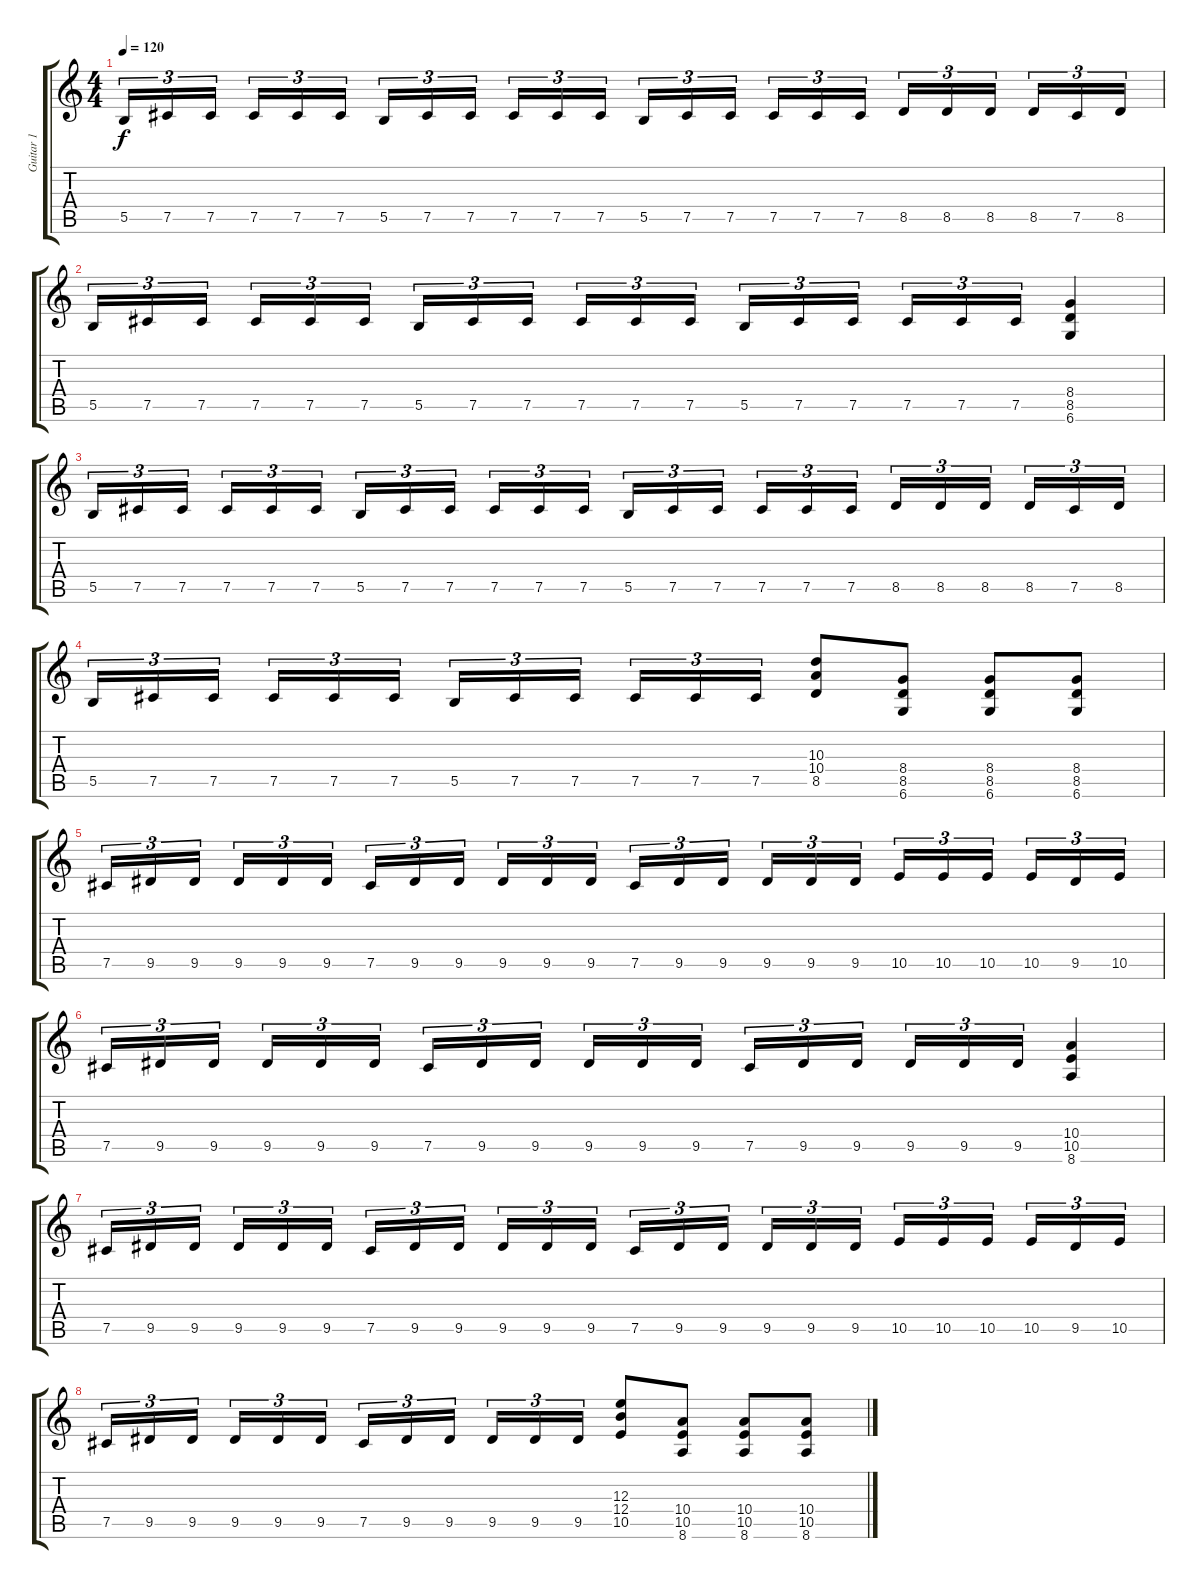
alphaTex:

\track ("Guitar 1" "Guitar 1") {instrument distortionguitar}
\staff {score tabs}
\tuning (Db4 Ab3 E3 B2 Gb2 Db2) {hide}
\ts (4 4)
\tempo 120
\clef g2
\ks c
5.5.16{tu (3 2) dy f} 7.5.16{tu (3 2)} 7.5.16{tu (3 2) beam splitsecondary} 7.5.16{tu (3 2)} 7.5.16{tu (3 2)} 7.5.16{tu (3 2)} 5.5.16{tu (3 2)} 7.5.16{tu (3 2)} 7.5.16{tu (3 2) beam splitsecondary} 7.5.16{tu (3 2)} 7.5.16{tu (3 2)} 7.5.16{tu (3 2)} 5.5.16{tu (3 2)} 7.5.16{tu (3 2)} 7.5.16{tu (3 2) beam splitsecondary} 7.5.16{tu (3 2)} 7.5.16{tu (3 2)} 7.5.16{tu (3 2)} 8.5.16{tu (3 2)} 8.5.16{tu (3 2)} 8.5.16{tu (3 2) beam splitsecondary} 8.5.16{tu (3 2)} 7.5.16{tu (3 2)} 8.5.16{tu (3 2)} |
5.5.16{tu (3 2)} 7.5.16{tu (3 2)} 7.5.16{tu (3 2) beam splitsecondary} 7.5.16{tu (3 2)} 7.5.16{tu (3 2)} 7.5.16{tu (3 2)} 5.5.16{tu (3 2)} 7.5.16{tu (3 2)} 7.5.16{tu (3 2) beam splitsecondary} 7.5.16{tu (3 2)} 7.5.16{tu (3 2)} 7.5.16{tu (3 2)} 5.5.16{tu (3 2)} 7.5.16{tu (3 2)} 7.5.16{tu (3 2) beam splitsecondary} 7.5.16{tu (3 2)} 7.5.16{tu (3 2)} 7.5.16{tu (3 2)} (8.4 8.5 6.6).4 |
5.5.16{tu (3 2)} 7.5.16{tu (3 2)} 7.5.16{tu (3 2) beam splitsecondary} 7.5.16{tu (3 2)} 7.5.16{tu (3 2)} 7.5.16{tu (3 2)} 5.5.16{tu (3 2)} 7.5.16{tu (3 2)} 7.5.16{tu (3 2) beam splitsecondary} 7.5.16{tu (3 2)} 7.5.16{tu (3 2)} 7.5.16{tu (3 2)} 5.5.16{tu (3 2)} 7.5.16{tu (3 2)} 7.5.16{tu (3 2) beam splitsecondary} 7.5.16{tu (3 2)} 7.5.16{tu (3 2)} 7.5.16{tu (3 2)} 8.5.16{tu (3 2)} 8.5.16{tu (3 2)} 8.5.16{tu (3 2) beam splitsecondary} 8.5.16{tu (3 2)} 7.5.16{tu (3 2)} 8.5.16{tu (3 2)} |
5.5.16{tu (3 2)} 7.5.16{tu (3 2)} 7.5.16{tu (3 2) beam splitsecondary} 7.5.16{tu (3 2)} 7.5.16{tu (3 2)} 7.5.16{tu (3 2)} 5.5.16{tu (3 2)} 7.5.16{tu (3 2)} 7.5.16{tu (3 2) beam splitsecondary} 7.5.16{tu (3 2)} 7.5.16{tu (3 2)} 7.5.16{tu (3 2)} (10.3 10.4 8.5).8 (8.4 8.5 6.6).8 (8.4 8.5 6.6).8 (8.4 8.5 6.6).8 |
7.5.16{tu (3 2)} 9.5.16{tu (3 2)} 9.5.16{tu (3 2) beam splitsecondary} 9.5.16{tu (3 2)} 9.5.16{tu (3 2)} 9.5.16{tu (3 2)} 7.5.16{tu (3 2)} 9.5.16{tu (3 2)} 9.5.16{tu (3 2) beam splitsecondary} 9.5.16{tu (3 2)} 9.5.16{tu (3 2)} 9.5.16{tu (3 2)} 7.5.16{tu (3 2)} 9.5.16{tu (3 2)} 9.5.16{tu (3 2) beam splitsecondary} 9.5.16{tu (3 2)} 9.5.16{tu (3 2)} 9.5.16{tu (3 2)} 10.5.16{tu (3 2)} 10.5.16{tu (3 2)} 10.5.16{tu (3 2) beam splitsecondary} 10.5.16{tu (3 2)} 9.5.16{tu (3 2)} 10.5.16{tu (3 2)} |
7.5.16{tu (3 2)} 9.5.16{tu (3 2)} 9.5.16{tu (3 2) beam splitsecondary} 9.5.16{tu (3 2)} 9.5.16{tu (3 2)} 9.5.16{tu (3 2)} 7.5.16{tu (3 2)} 9.5.16{tu (3 2)} 9.5.16{tu (3 2) beam splitsecondary} 9.5.16{tu (3 2)} 9.5.16{tu (3 2)} 9.5.16{tu (3 2)} 7.5.16{tu (3 2)} 9.5.16{tu (3 2)} 9.5.16{tu (3 2) beam splitsecondary} 9.5.16{tu (3 2)} 9.5.16{tu (3 2)} 9.5.16{tu (3 2)} (10.4 10.5 8.6).4 |
7.5.16{tu (3 2) volume 7} 9.5.16{tu (3 2)} 9.5.16{tu (3 2) beam splitsecondary} 9.5.16{tu (3 2)} 9.5.16{tu (3 2)} 9.5.16{tu (3 2)} 7.5.16{tu (3 2)} 9.5.16{tu (3 2)} 9.5.16{tu (3 2) beam splitsecondary} 9.5.16{tu (3 2)} 9.5.16{tu (3 2)} 9.5.16{tu (3 2)} 7.5.16{tu (3 2)} 9.5.16{tu (3 2)} 9.5.16{tu (3 2) beam splitsecondary} 9.5.16{tu (3 2)} 9.5.16{tu (3 2)} 9.5.16{tu (3 2)} 10.5.16{tu (3 2)} 10.5.16{tu (3 2)} 10.5.16{tu (3 2) beam splitsecondary} 10.5.16{tu (3 2)} 9.5.16{tu (3 2)} 10.5.16{tu (3 2)} |
7.5.16{tu (3 2)} 9.5.16{tu (3 2)} 9.5.16{tu (3 2) beam splitsecondary} 9.5.16{tu (3 2)} 9.5.16{tu (3 2)} 9.5.16{tu (3 2)} 7.5.16{tu (3 2)} 9.5.16{tu (3 2)} 9.5.16{tu (3 2) beam splitsecondary} 9.5.16{tu (3 2)} 9.5.16{tu (3 2)} 9.5.16{tu (3 2)} (12.3 12.4 10.5).8 (10.4 10.5 8.6).8 (10.4 10.5 8.6).8 (10.4 10.5 8.6).8
